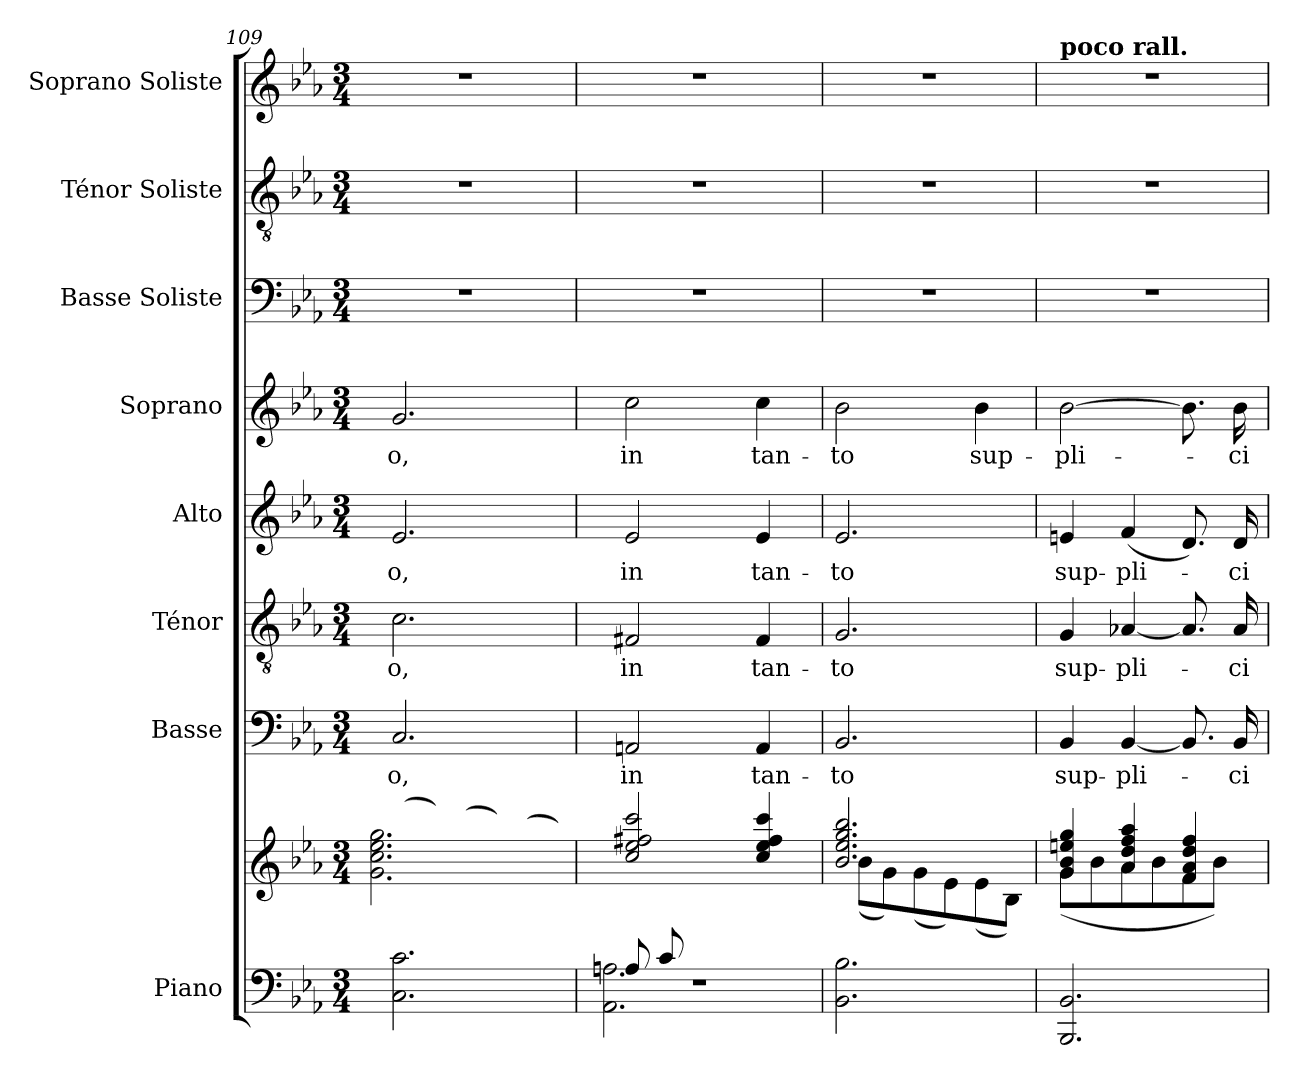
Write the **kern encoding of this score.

**kern	**kern	**kern	**text	**kern	**text	**kern	**text	**kern	**text	**kern	**kern	**kern
*part8	*part8	*part7	*part7	*part6	*part6	*part5	*part5	*part4	*part4	*part3	*part2	*part1
*staff9	*staff8	*staff7	*staff7	*staff6	*staff6	*staff5	*staff5	*staff4	*staff4	*staff3	*staff2	*staff1
*I"Piano	*	*I"Basse	*	*I"Ténor	*	*I"Alto	*	*I"Soprano	*	*I"Basse Soliste	*I"Ténor Soliste	*I"Soprano Soliste
*I'Pno.	*	*I'B.	*	*I'T.	*	*I'Alt.	*	*I'So.	*	*	*	*
!!LO:PB:g=z
*clefF4	*clefG2	*clefF4	*	*clefGv2	*	*clefG2	*	*clefG2	*	*clefF4	*clefGv2	*clefG2
*k[b-e-a-]	*k[b-e-a-]	*k[b-e-a-]	*	*k[b-e-a-]	*	*k[b-e-a-]	*	*k[b-e-a-]	*	*k[b-e-a-]	*k[b-e-a-]	*k[b-e-a-]
*M3/4	*M3/4	*M3/4	*	*M3/4	*	*M3/4	*	*M3/4	*	*M3/4	*M3/4	*M3/4
=109	=109	=109	=109	=109	=109	=109	=109	=109	=109	=109	=109	=109
*	*^	*	*	*	*	*	*	*	*	*	*	*
!	!	!	!	!LO:LY:b	!	!LO:LY:b	!	!LO:LY:b	!	!LO:LY:b	!	!	!
2.C\ 2.c\	(8gg/Lyy	2.g\ 2.cc\ 2.ee-\ 2.gg\	2.C/	-o,	2.c\	-o,	2.e-/	-o,	2.g/	-o,	2.r	2.r	2.r
.	8ee-/)	.	.	.	.	.	.	.	.	.	.	.	.
.	(8ee-/	.	.	.	.	.	.	.	.	.	.	.	.
.	8cc/)	.	.	.	.	.	.	.	.	.	.	.	.
.	(8cc/	.	.	.	.	.	.	.	.	.	.	.	.
.	8g/J)	.	.	.	.	.	.	.	.	.	.	.	.
=110	=110	=110	=110	=110	=110	=110	=110	=110	=110	=110	=110	=110	=110
*^	*	*	*	*	*	*	*	*	*	*	*	*	*
*	*^	*	*	*	*	*	*	*	*	*	*	*	*	*
!	!	!	!	!	!	!LO:LY:b	!	!LO:LY:b	!	!LO:LY:b	!	!LO:LY:b	!	!	!
8An/L	2.r	2.AA-\ 2.An\	2cc/ 2ee-/ 2ff#X/ 2ccc/	4ryy	2AAn/	in	2F#X/	in	2e-/	in	2cc\	in	2.r	2.r	2.r
8c/	.	.	.	.	.	.	.	.	.	.	.	.	.	.	.
2ryy	.	.	.	8e-\	.	.	.	.	.	.	.	.	.	.	.
.	.	.	.	8f#X\	.	.	.	.	.	.	.	.	.	.	.
!	!	!	!	!	!	!LO:LY:b	!	!LO:LY:b	!	!LO:LY:b	!	!LO:LY:b	!	!	!
.	.	.	4cc/ 4ee-/ 4ff#/ 4ccc/	8an\	4AA/	tan-	4F#/	tan-	4e-/	tan-	4cc\	tan-	.	.	.
.	.	.	.	8cc\J	.	.	.	.	.	.	.	.	.	.	.
*v	*v	*v	*	*	*	*	*	*	*	*	*	*	*	*	*
=111	=111	=111	=111	=111	=111	=111	=111	=111	=111	=111	=111	=111	=111
!	!	!	!	!LO:LY:b	!	!LO:LY:b	!	!LO:LY:b	!	!LO:LY:b	!	!	!
2.BB-\ 2.B-\	2.b-/ 2.ee-/ 2.gg/ 2.bb-/	(8b-\L	2.BB-/	-to	2.G/	-to	2.e-/	-to	2b-\	-to	2.r	2.r	2.r
.	.	8g\)	.	.	.	.	.	.	.	.	.	.	.
.	.	(8g\	.	.	.	.	.	.	.	.	.	.	.
.	.	8e-\)	.	.	.	.	.	.	.	.	.	.	.
!	!	!	!	!	!	!	!	!	!	!LO:LY:b	!	!	!
.	.	(8e-\	.	.	.	.	.	.	4b-\	sup-	.	.	.
.	.	8B-\J)	.	.	.	.	.	.	.	.	.	.	.
=112	=112	=112	=112	=112	=112	=112	=112	=112	=112	=112	=112	=112	=112
!	!	!	!	!	!	!	!	!	!	!	!	!	!LO:TX:a:B:t=poco rall.
!	!	!	!	!LO:LY:b	!	!LO:LY:b	!	!LO:LY:b	!	!LO:LY:b	!	!	!
2.BBB-/ 2.BB-/	4g/ 4b-/ 4een/ 4gg/	(8g\L	4BB-/	sup-	4G/	sup-	4en/	sup-	[2b-\	-pli-	2.r	2.r	2.r
.	.	8b-\	.	.	.	.	.	.	.	.	.	.	.
!	!	!	!	!LO:LY:b	!	!LO:LY:b	!	!LO:LY:b	!	!	!	!	!
.	4a-/ 4dd/ 4ff/ 4aa-/	8a-\	[4BB-/	-pli-	[4A-X/	-pli-	(4f/	-pli-	.	.	.	.	.
.	.	8b-\	.	.	.	.	.	.	.	.	.	.	.
.	4f/ 4a-/ 4dd/ 4ff/	8f\	8.BB-/]	.	8.A-/]	.	8.d/)	.	8.b-\]	.	.	.	.
.	.	8b-\J)	.	.	.	.	.	.	.	.	.	.	.
!	!	!	!	!LO:LY:b	!	!LO:LY:b	!	!LO:LY:b	!	!LO:LY:b	!	!	!
.	.	.	16BB-/	-ci-	16A-/	-ci-	16d/	-ci-	16b-\	-ci-	.	.	.
*	*v	*v	*	*	*	*	*	*	*	*	*	*	*
=	=	=	=	=	=	=	=	=	=	=	=	=
*-	*-	*-	*-	*-	*-	*-	*-	*-	*-	*-	*-	*-
